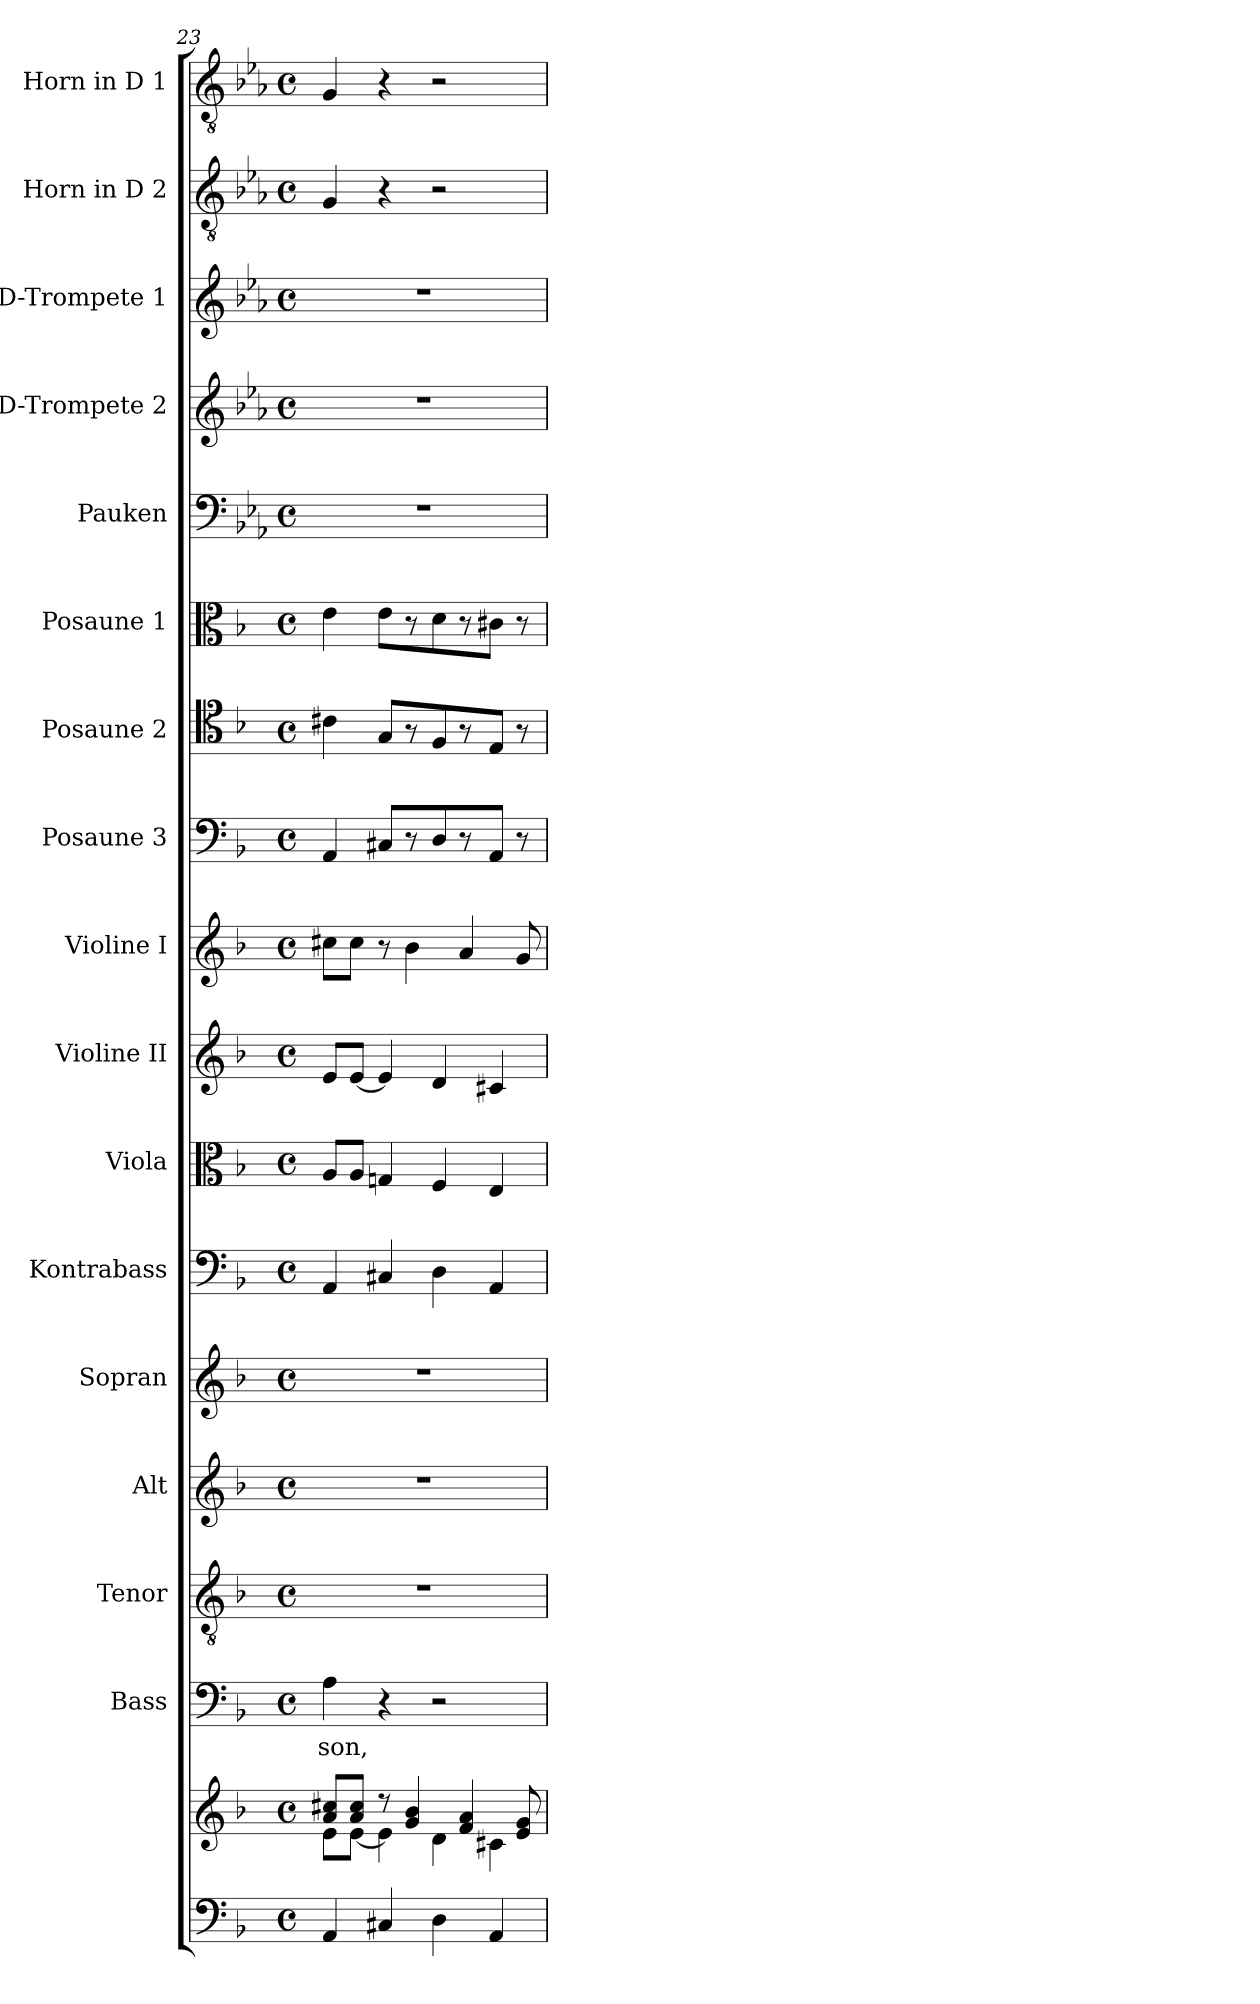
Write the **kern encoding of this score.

**kern	**kern	**kern	**text	**kern	**kern	**kern	**kern	**kern	**kern	**kern	**kern	**kern	**kern	**kern	**kern	**kern	**kern	**kern
*part17	*part17	*part16	*part16	*part15	*part14	*part13	*part12	*part11	*part10	*part9	*part8	*part7	*part6	*part5	*part4	*part3	*part2	*part1
*staff18	*staff17	*staff16	*staff16	*staff15	*staff14	*staff13	*staff12	*staff11	*staff10	*staff9	*staff8	*staff7	*staff6	*staff5	*staff4	*staff3	*staff2	*staff1
*	*	*I"Bass	*	*I"Tenor	*I"Alt	*I"Sopran	*I"Kontrabass	*I"Viola	*I"Violine II	*I"Violine I	*I"Posaune 3	*I"Posaune 2	*I"Posaune 1	*I"Pauken	*I"D-Trompete 2	*I"D-Trompete 1	*I"Horn in D 2	*I"Horn in D 1
*	*	*I'B.	*	*I'T.	*I'A.	*I'S.	*I'Kb.	*I'Vla.	*I'Vl. II	*I'Vl. I	*I'Pos. 3	*I'Pos. 2	*I'Pos. 1	*I'Pk.	*I'D Trp. 2	*I'D Trp. 1	*I'Hrn. 2	*I'Hrn. 1
*clefF4	*clefG2	*clefF4	*	*clefGv2	*clefG2	*clefG2	*clefF4	*clefC3	*clefG2	*clefG2	*clefF4	*clefC4	*clefC3	*clefF4	*clefG2	*clefG2	*clefGv2	*clefGv2
*	*	*	*	*	*	*	*ITrd7c12	*	*	*	*	*	*	*ITrd-1c-2	*ITrd-1c-2	*ITrd-1c-2	*ITrd-1c-2	*ITrd-1c-2
*k[b-]	*k[b-]	*k[b-]	*	*k[b-]	*k[b-]	*k[b-]	*k[b-]	*k[b-]	*k[b-]	*k[b-]	*k[b-]	*k[b-]	*k[b-]	*k[b-]	*k[b-]	*k[b-]	*k[b-]	*k[b-]
*F:	*F:	*F:	*	*F:	*F:	*F:	*F:	*F:	*F:	*F:	*F:	*F:	*F:	*F:	*F:	*F:	*F:	*F:
*M4/4	*M4/4	*M4/4	*	*M4/4	*M4/4	*M4/4	*M4/4	*M4/4	*M4/4	*M4/4	*M4/4	*M4/4	*M4/4	*M4/4	*M4/4	*M4/4	*M4/4	*M4/4
*met(c)	*met(c)	*met(c)	*	*met(c)	*met(c)	*met(c)	*met(c)	*met(c)	*met(c)	*met(c)	*met(c)	*met(c)	*met(c)	*met(c)	*met(c)	*met(c)	*met(c)	*met(c)
=23	=23	=23	=23	=23	=23	=23	=23	=23	=23	=23	=23	=23	=23	=23	=23	=23	=23	=23
*	*^	*	*	*	*	*	*	*	*	*	*	*	*	*	*	*	*	*
!	!	!	!	!LO:LY:b	!	!	!	!	!	!	!	!	!	!	!	!	!	!	!
4AA/	8a/ 8cc#X/L	8e\L	4A\	-son,	1r	1r	1r	4AAA/	8A/L	8e/L	8cc#X\L	4AA/	4c#X\	4e\	1r	1r	1r	4A/	4A/
.	8a/ 8cc#/J	[<8e\J	.	.	.	.	.	.	8A/J	[8e/J	8cc#\J	.	.	.	.	.	.	.	.
4C#X/	8r	4e\]	4r	.	.	.	.	4CC#X/	4Gn/	4e/]	8r	8C#X/L	8G/L	8e\L	.	.	.	4r	4r
.	4g/ 4b-/	.	.	.	.	.	.	.	.	.	4b-\	8r	8r	8r	.	.	.	.	.
4D\	.	4d\	2r	.	.	.	.	4DD\	4F/	4d/	.	8D/	8F/	8d\	.	.	.	2r	2r
.	4f/ 4a/	.	.	.	.	.	.	.	.	.	4a/	8r	8r	8r	.	.	.	.	.
4AA/	.	4c#X\	.	.	.	.	.	4AAA/	4E/	4c#X/	.	8AA/J	8E/J	8c#X\J	.	.	.	.	.
.	8e/ 8g/	.	.	.	.	.	.	.	.	.	8g/	8r	8r	8r	.	.	.	.	.
*	*v	*v	*	*	*	*	*	*	*	*	*	*	*	*	*	*	*	*	*
=	=	=	=	=	=	=	=	=	=	=	=	=	=	=	=	=	=	=
*-	*-	*-	*-	*-	*-	*-	*-	*-	*-	*-	*-	*-	*-	*-	*-	*-	*-	*-
